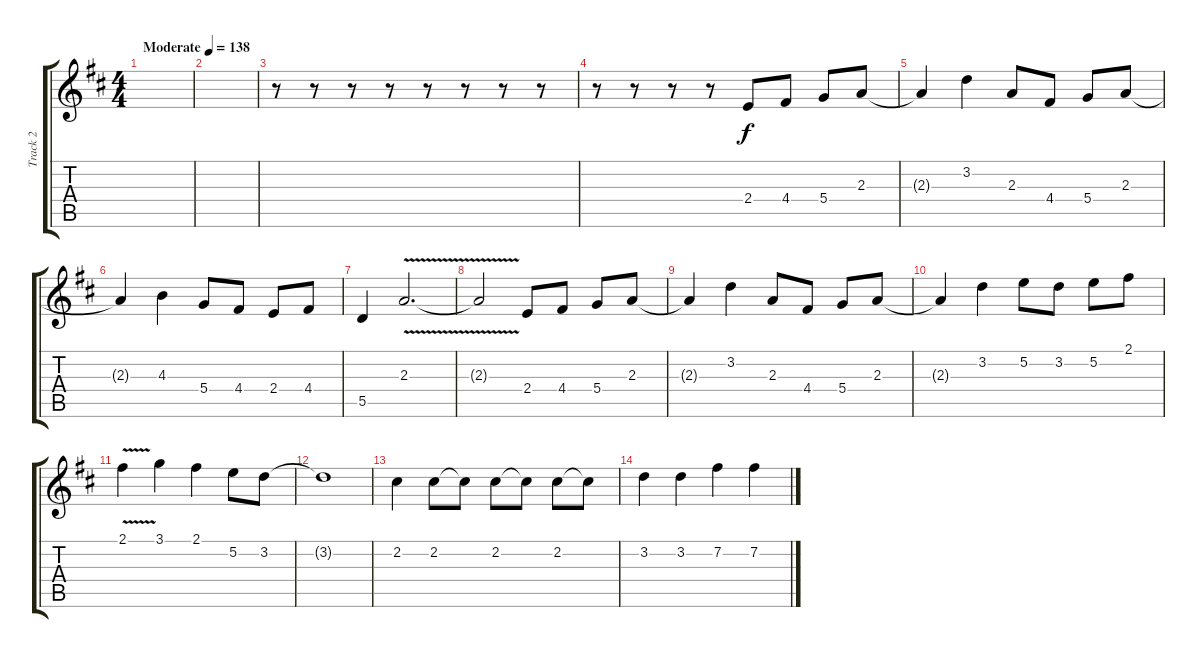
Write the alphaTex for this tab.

\track ("Track 2" "Track 2") {instrument overdrivenguitar}
\staff {score tabs}
\tuning (E4 B3 G3 D3 A2 D2) {hide}
\ts (4 4)
\tempo (138 "Moderate")
\clef g2
\ks d
|
|
r.8 r.8 r.8 r.8 r.8 r.8 r.8 r.8 |
r.8 r.8 r.8 r.8 2.4.8 4.4.8 5.4.8 2.3.8 |
2.3{t}.4 3.2.4 2.3.8 4.4.8 5.4.8 2.3.8 |
2.3{t}.4 4.3.4 5.4.8 4.4.8 2.4.8 4.4.8 |
5.5.4 2.3{v}.2{d} |
2.3{t}.2 2.4.8 4.4.8 5.4.8 2.3.8 |
2.3{t}.4 3.2.4 2.3.8 4.4.8 5.4.8 2.3.8 |
2.3{t}.4 3.2.4 5.2.8 3.2.8 5.2.8 2.1.8 |
2.1{v}.4 3.1.4 2.1.4 5.2.8 3.2.8 |
3.2{t}.1 |
2.2.4 2.2.8 2.2{t}.8 2.2.8 2.2{t}.8 2.2.8 2.2{t}.8 |
3.2.4 3.2.4 7.2.4 7.2.4
